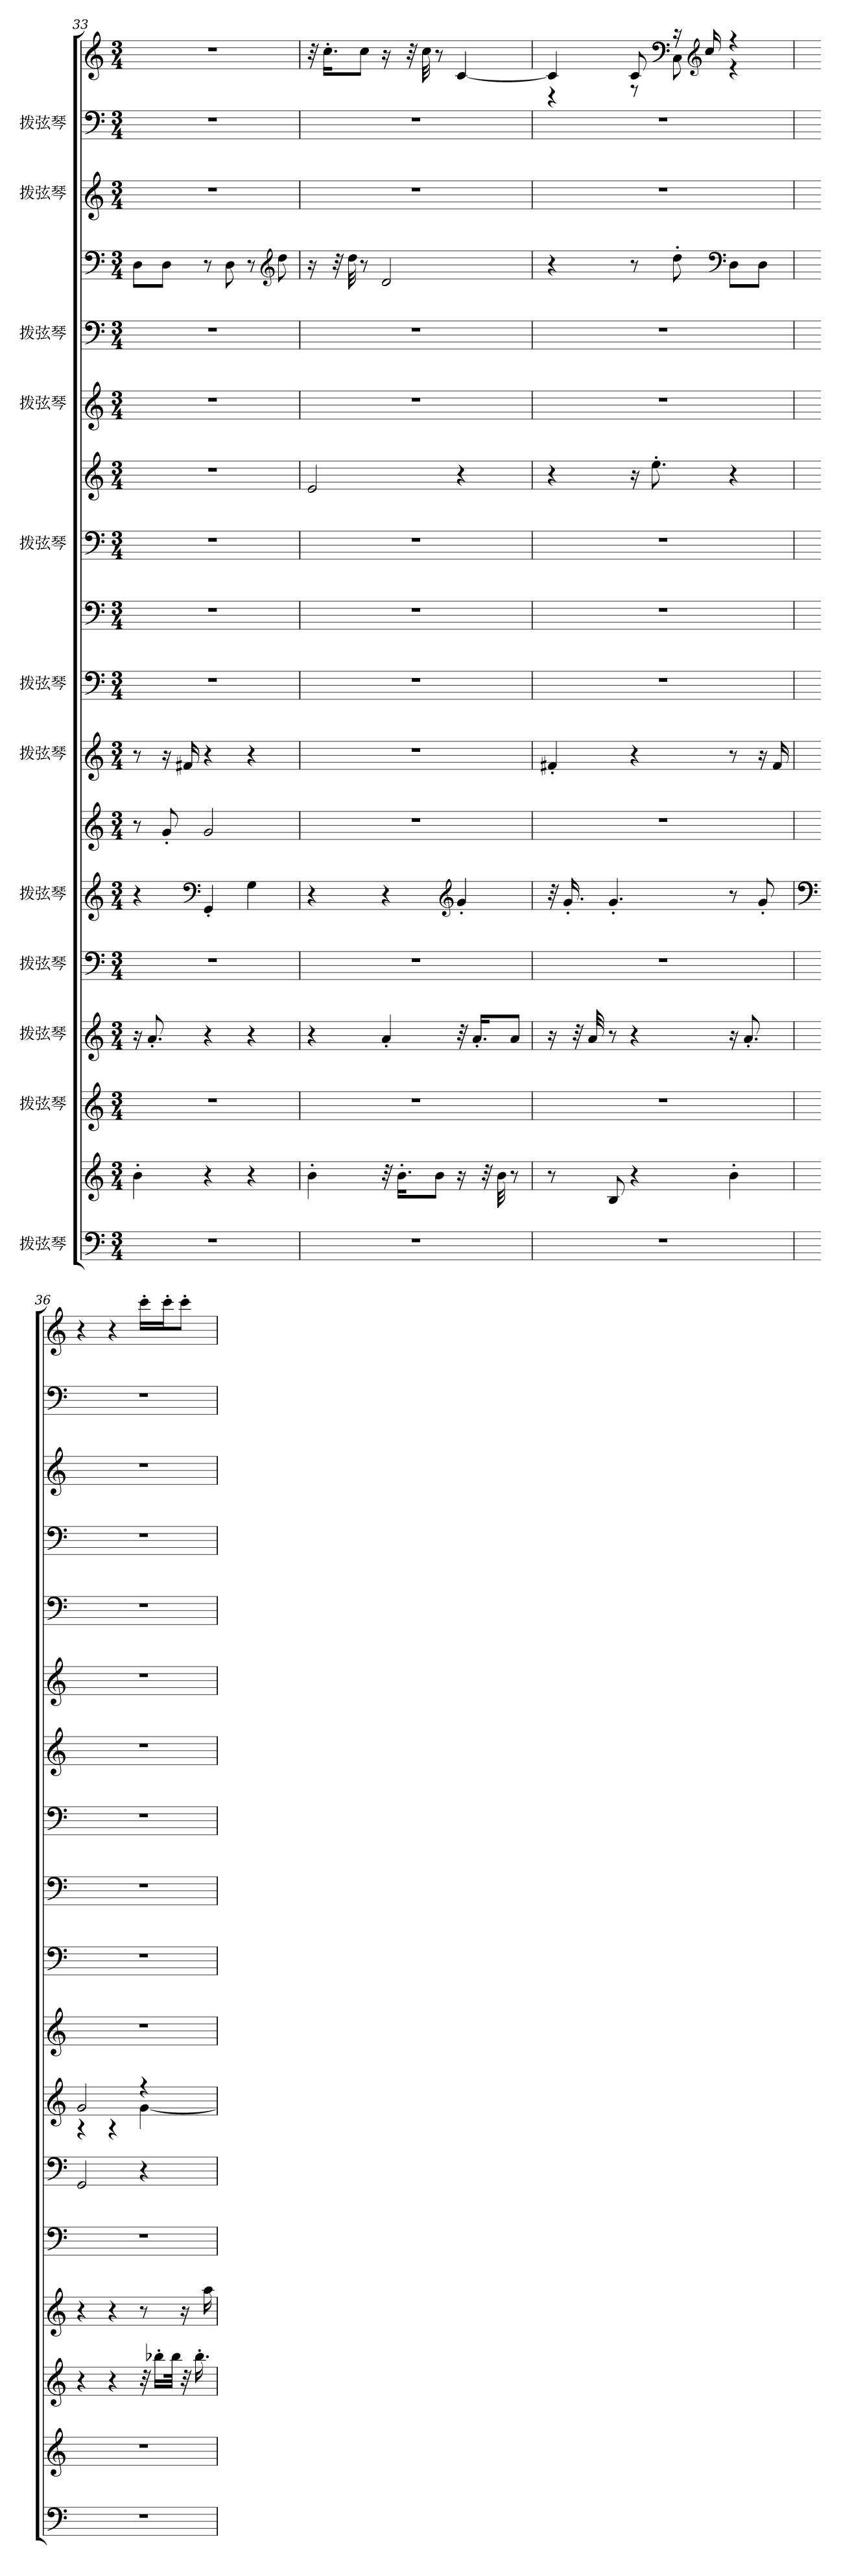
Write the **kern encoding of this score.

**kern	**kern	**kern	**kern	**kern	**kern	**kern	**kern	**kern	**kern	**kern	**kern	**kern	**kern	**kern	**kern	**kern	**kern
*part12	*part12	*part11	*part10	*part9	*part8	*part8	*part7	*part6	*part6	*part5	*part5	*part4	*part3	*part3	*part2	*part1	*part1
*staff18	*staff17	*staff16	*staff15	*staff14	*staff13	*staff12	*staff11	*staff10	*staff9	*staff8	*staff7	*staff6	*staff5	*staff4	*staff3	*staff2	*staff1
*I"拨弦琴	*	*I"拨弦琴	*I"拨弦琴	*I"拨弦琴	*I"拨弦琴	*	*I"拨弦琴	*I"拨弦琴	*	*I"拨弦琴	*	*I"拨弦琴	*I"拨弦琴	*	*I"拨弦琴	*I"拨弦琴	*
*clefF4	*clefG2	*clefG2	*clefG2	*clefF4	*clefG2	*clefG2	*clefG2	*clefF4	*clefF4	*clefF4	*clefG2	*clefG2	*clefF4	*clefF4	*clefG2	*clefF4	*clefG2
*k[]	*k[]	*k[]	*k[]	*k[]	*k[]	*k[]	*k[]	*k[]	*k[]	*k[]	*k[]	*k[]	*k[]	*k[]	*k[]	*k[]	*k[]
*M3/4	*M3/4	*M3/4	*M3/4	*M3/4	*M3/4	*M3/4	*M3/4	*M3/4	*M3/4	*M3/4	*M3/4	*M3/4	*M3/4	*M3/4	*M3/4	*M3/4	*M3/4
=33	=33	=33	=33	=33	=33	=33	=33	=33	=33	=33	=33	=33	=33	=33	=33	=33	=33
2.r	4b'\	2.r	16r	2.r	4r	8r	8r	2.r	2.r	2.r	2.r	2.r	2.r	8D\L	2.r	2.r	2.r
.	.	.	8.a'/	.	.	.	.	.	.	.	.	.	.	.	.	.	.
.	.	.	.	.	.	8g'/	16r	.	.	.	.	.	.	8D\J	.	.	.
.	.	.	.	.	.	.	16f#X/	.	.	.	.	.	.	.	.	.	.
*	*	*	*	*	*clefF4	*	*	*	*	*	*	*	*	*	*	*	*
.	4r	.	4r	.	4GG'/	2g/	4r	.	.	.	.	.	.	8r	.	.	.
.	.	.	.	.	.	.	.	.	.	.	.	.	.	8D\	.	.	.
.	4r	.	4r	.	4G\	.	4r	.	.	.	.	.	.	8r	.	.	.
*	*	*	*	*	*	*	*	*	*	*	*	*	*	*clefG2	*	*	*
.	.	.	.	.	.	.	.	.	.	.	.	.	.	8dd\	.	.	.
!!LO:PB:g=z
=34	=34	=34	=34	=34	=34	=34	=34	=34	=34	=34	=34	=34	=34	=34	=34	=34	=34
2.r	4b'\	2.r	4r	2.r	4r	2.r	2.r	2.r	2.r	2.r	2e/	2.r	2.r	16r	2.r	2.r	32r
.	.	.	.	.	.	.	.	.	.	.	.	.	.	.	.	.	16.cc'\KL
.	.	.	.	.	.	.	.	.	.	.	.	.	.	32r	.	.	.
.	.	.	.	.	.	.	.	.	.	.	.	.	.	32dd\	.	.	.
.	.	.	.	.	.	.	.	.	.	.	.	.	.	8r	.	.	8cc\J
.	32r	.	4a'/	.	4r	.	.	.	.	.	.	.	.	2d/	.	.	16r
.	16.b'\KL	.	.	.	.	.	.	.	.	.	.	.	.	.	.	.	.
.	.	.	.	.	.	.	.	.	.	.	.	.	.	.	.	.	32r
.	.	.	.	.	.	.	.	.	.	.	.	.	.	.	.	.	32cc\
.	8b\J	.	.	.	.	.	.	.	.	.	.	.	.	.	.	.	8r
*	*	*	*	*	*clefG2	*	*	*	*	*	*	*	*	*	*	*	*
.	16r	.	32r	.	4g'/	.	.	.	.	.	4r	.	.	.	.	.	[4c/
.	.	.	16.a'/KL	.	.	.	.	.	.	.	.	.	.	.	.	.	.
.	32r	.	.	.	.	.	.	.	.	.	.	.	.	.	.	.	.
.	32b\	.	.	.	.	.	.	.	.	.	.	.	.	.	.	.	.
.	8r	.	8a/J	.	.	.	.	.	.	.	.	.	.	.	.	.	.
=35	=35	=35	=35	=35	=35	=35	=35	=35	=35	=35	=35	=35	=35	=35	=35	=35	=35
*	*	*	*	*	*	*	*	*	*	*	*	*	*	*	*	*	*^
2.r	8r	2.r	16r	2.r	32r	2.r	4f#X'/	2.r	2.r	2.r	4r	2.r	2.r	4r	2.r	2.r	4c/]	4r
.	.	.	.	.	16.g'/	.	.	.	.	.	.	.	.	.	.	.	.	.
.	.	.	32r	.	.	.	.	.	.	.	.	.	.	.	.	.	.	.
.	.	.	32a/	.	.	.	.	.	.	.	.	.	.	.	.	.	.	.
.	8B/	.	8r	.	4.g'/	.	.	.	.	.	.	.	.	.	.	.	.	.
.	4r	.	4r	.	.	.	4r	.	.	.	16r	.	.	8r	.	.	8c/	8r
.	.	.	.	.	.	.	.	.	.	.	8.ee'\	.	.	.	.	.	.	.
*	*	*	*	*	*	*	*	*	*	*	*	*	*	*	*	*	*clefF4	*
.	.	.	.	.	.	.	.	.	.	.	.	.	.	8dd'\	.	.	16r	8C\
*	*	*	*	*	*	*	*	*	*	*	*	*	*	*	*	*	*clefG2	*
.	.	.	.	.	.	.	.	.	.	.	.	.	.	.	.	.	16cc/	.
*	*	*	*	*	*	*	*	*	*	*	*	*	*	*clefF4	*	*	*	*
.	4b'\	.	16r	.	8r	.	8r	.	.	.	4r	.	.	8D\L	.	.	4r	4r
.	.	.	8.a'/	.	.	.	.	.	.	.	.	.	.	.	.	.	.	.
.	.	.	.	.	8g'/	.	16r	.	.	.	.	.	.	8D\J	.	.	.	.
.	.	.	.	.	.	.	16f#/	.	.	.	.	.	.	.	.	.	.	.
*	*	*	*	*	*	*	*	*	*	*	*	*	*	*	*	*	*v	*v
=36	=36	=36	=36	=36	=36	=36	=36	=36	=36	=36	=36	=36	=36	=36	=36	=36	=36
*	*	*	*	*	*clefF4	*	*	*	*	*	*	*	*	*	*	*	*
*	*	*	*	*	*	*^	*	*	*	*	*	*	*	*	*	*	*
2.r	2.r	4r	4r	2.r	2GG/	2g/	4r	2.r	2.r	2.r	2.r	2.r	2.r	2.r	2.r	2.r	2.r	4r
.	.	4r	4r	.	.	.	4r	.	.	.	.	.	.	.	.	.	.	4r
.	.	32r	8r	.	4r	4r	[4g\	.	.	.	.	.	.	.	.	.	.	16ccc'\LL
.	.	16bb-X'\LL	.	.	.	.	.	.	.	.	.	.	.	.	.	.	.	.
.	.	.	.	.	.	.	.	.	.	.	.	.	.	.	.	.	.	16ccc'\J
.	.	32bb-\JJk	.	.	.	.	.	.	.	.	.	.	.	.	.	.	.	.
.	.	32r	16r	.	.	.	.	.	.	.	.	.	.	.	.	.	.	8ccc'\J
.	.	16.bb-'\	.	.	.	.	.	.	.	.	.	.	.	.	.	.	.	.
.	.	.	16aa\	.	.	.	.	.	.	.	.	.	.	.	.	.	.	.
*	*	*	*	*	*	*v	*v	*	*	*	*	*	*	*	*	*	*	*
=	=	=	=	=	=	=	=	=	=	=	=	=	=	=	=	=	=
*-	*-	*-	*-	*-	*-	*-	*-	*-	*-	*-	*-	*-	*-	*-	*-	*-	*-
